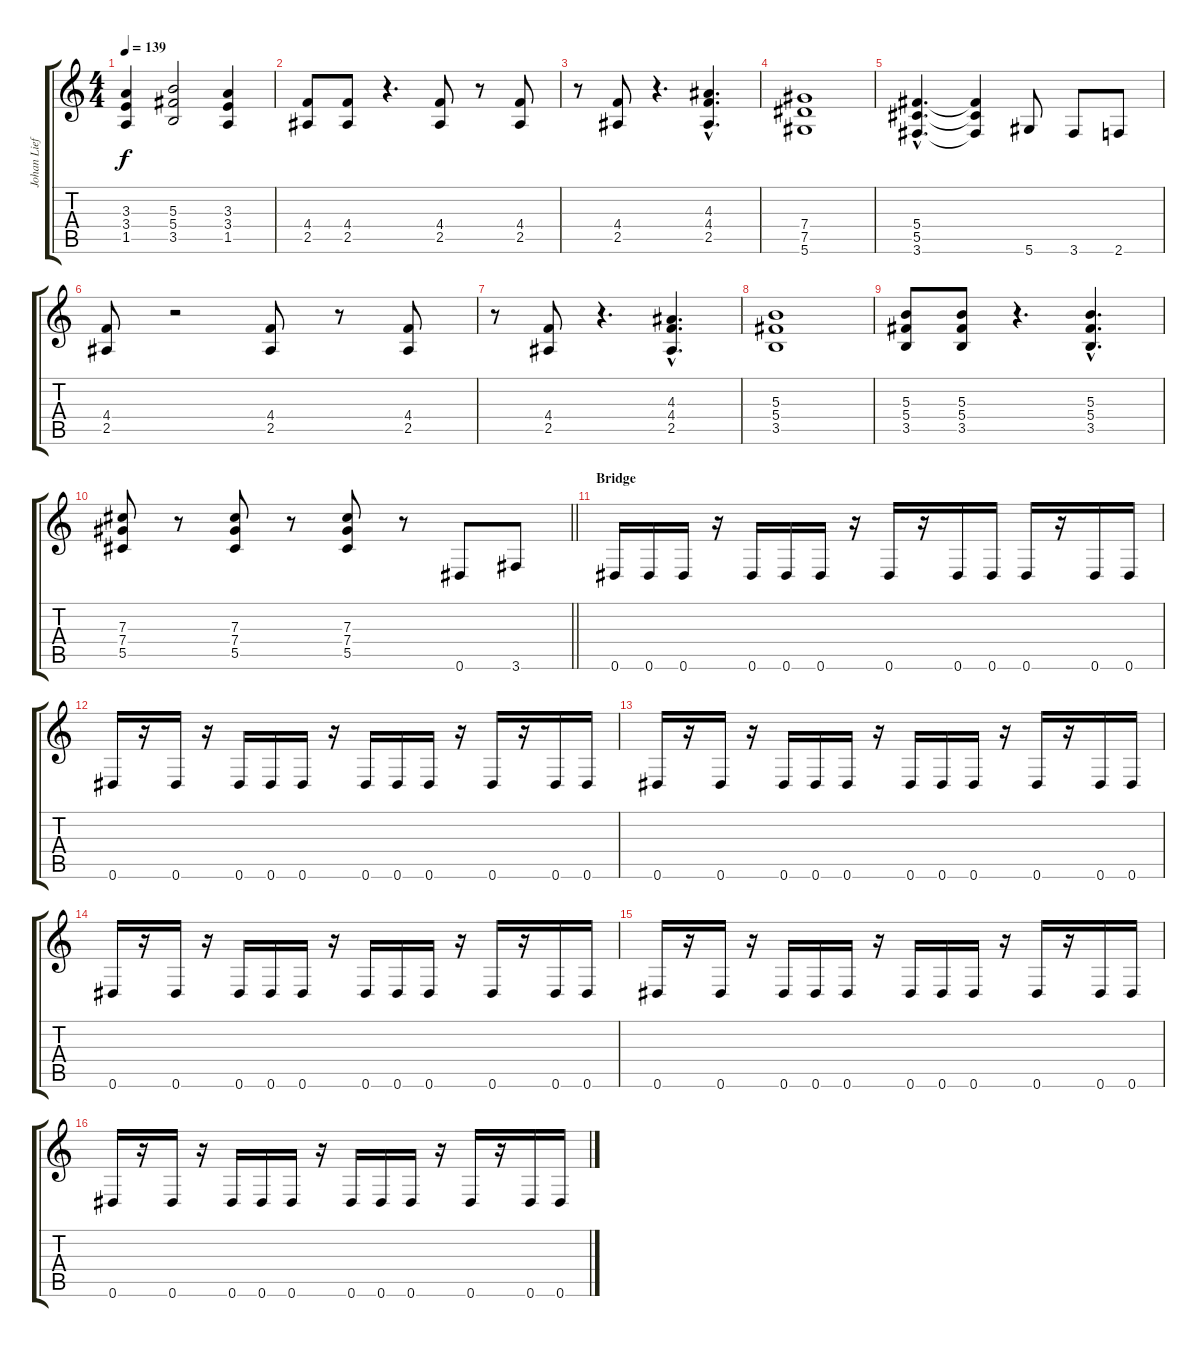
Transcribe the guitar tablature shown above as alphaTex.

\track ("Johan Liefvendahl" "Johan Lief") {instrument overdrivenguitar}
\staff {score tabs}
\tuning (Eb4 Bb3 Gb3 Db3 Ab2 Eb2) {hide}
\ts (4 4)
\tempo 139
\clef g2
\ks c
(3.3{t} 3.4{t} 1.5{t}).4{dy f} (5.3 5.4 3.5).2 (3.3 3.4 1.5).4 |
(4.4 2.5).8 (4.4 2.5).8 r.4{d} (4.4 2.5).8 r.8 (4.4 2.5).8 |
r.8 (4.4 2.5).8 r.4{d} (4.3{hac} 4.4{hac} 2.5{hac}).4{d} |
(7.4 7.5 5.6).1 |
(5.4{hac} 5.5{hac} 3.6{hac}).4{d} (5.4{t} 5.5{t} 3.6{t}).4 5.6.8 3.6.8 2.6.8 |
(4.4 2.5).8 r.2 (4.4 2.5).8 r.8 (4.4 2.5).8 |
r.8 (4.4 2.5).8 r.4{d} (4.3{hac} 4.4{hac} 2.5{hac}).4{d} |
(5.3 5.4 3.5).1 |
(5.3 5.4 3.5).8 (5.3 5.4 3.5).8 r.4{d} (5.3{hac} 5.4{hac} 3.5{hac}).4{d} |
\barLineRight lightlight
(7.3 7.4 5.5).8 r.8 (7.3 7.4 5.5).8 r.8 (7.3 7.4 5.5).8 r.8 0.6.8 3.6.8 |
\section ("" "Bridge")
0.6.16 0.6.16 0.6.16 r.16 0.6.16 0.6.16 0.6.16 r.16 0.6.16 r.16 0.6.16 0.6.16 0.6.16 r.16 0.6.16 0.6.16 |
0.6.16 r.16 0.6.16 r.16 0.6.16 0.6.16 0.6.16 r.16 0.6.16 0.6.16 0.6.16 r.16 0.6.16 r.16 0.6.16 0.6.16 |
0.6.16 r.16 0.6.16 r.16 0.6.16 0.6.16 0.6.16 r.16 0.6.16 0.6.16 0.6.16 r.16 0.6.16 r.16 0.6.16 0.6.16 |
0.6.16 r.16 0.6.16 r.16 0.6.16 0.6.16 0.6.16 r.16 0.6.16 0.6.16 0.6.16 r.16 0.6.16 r.16 0.6.16 0.6.16 |
0.6.16 r.16 0.6.16 r.16 0.6.16 0.6.16 0.6.16 r.16 0.6.16 0.6.16 0.6.16 r.16 0.6.16 r.16 0.6.16 0.6.16 |
0.6.16 r.16 0.6.16 r.16 0.6.16 0.6.16 0.6.16 r.16 0.6.16 0.6.16 0.6.16 r.16 0.6.16 r.16 0.6.16 0.6.16
